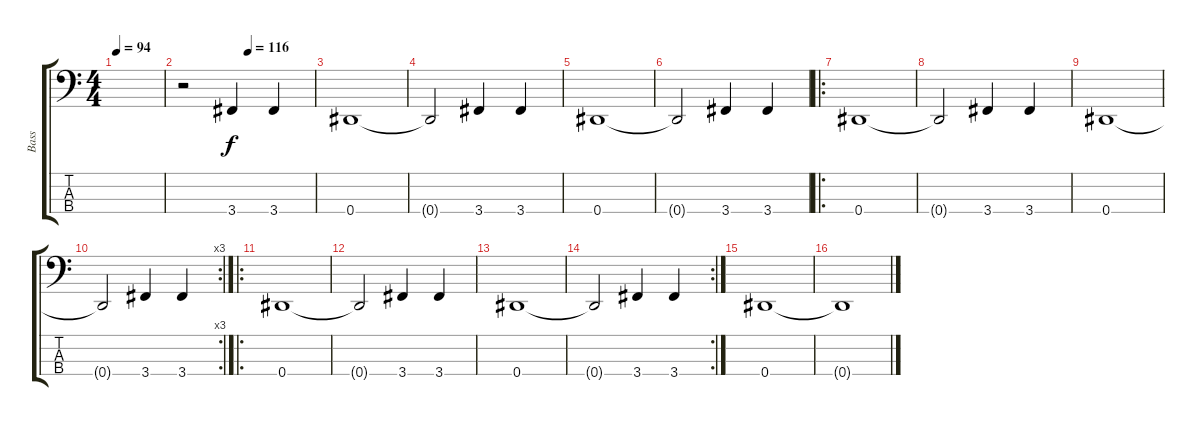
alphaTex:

\track ("Bass" "Bass") {instrument fretlessbass}
\staff {score tabs}
\tuning (Gb2 Db2 Ab1 Eb1) {hide}
\ts (4 4)
\tempo 94
\clef f4
\ks c
|
\tempo (116 0.5)
r.2 3.4.4 3.4.4 |
0.4.1 |
0.4{t}.2 3.4.4 3.4.4 |
0.4.1 |
0.4{t}.2 3.4.4 3.4.4 |
\ro
0.4.1 |
0.4{t}.2 3.4.4 3.4.4 |
0.4.1 |
\rc 3
0.4{t}.2 3.4.4 3.4.4 |
\ro
0.4.1 |
0.4{t}.2 3.4.4 3.4.4 |
0.4.1 |
\rc 2
0.4{t}.2 3.4.4 3.4.4 |
0.4.1 |
0.4{t}.1
